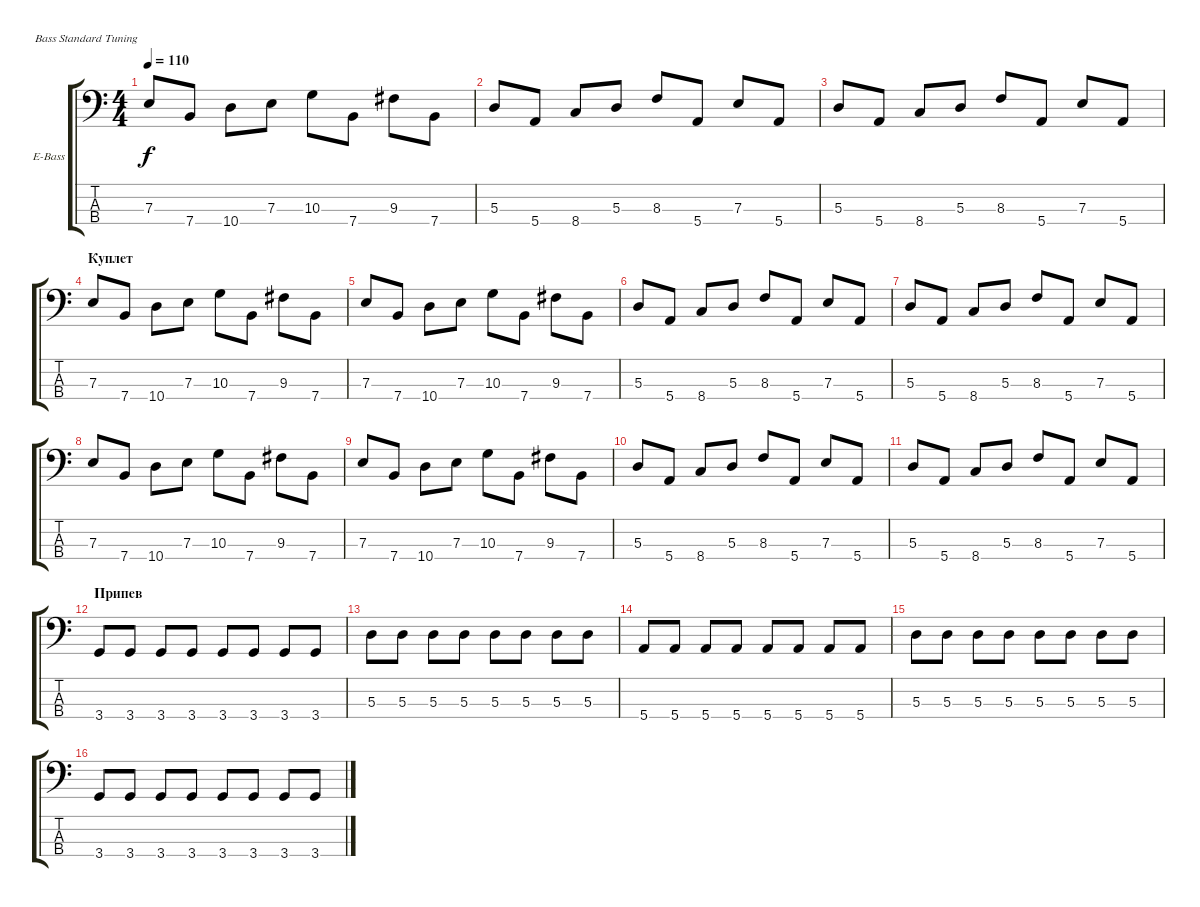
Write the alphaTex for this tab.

\defaultSystemsLayout 4
\bracketExtendMode groupsimilarinstruments
\firstSystemTrackNameOrientation horizontal
\otherSystemsTrackNameOrientation horizontal
\track ("С. Вырвич" "E-Bass") {instrument electricbassfinger}
\staff {score tabs}
\tuning (G2 D2 A1 E1)
\ts (4 4)
\tempo 110
\clef f4
\ks c
7.3.8{dy f} 7.4.8 10.4.8 7.3.8 10.3.8 7.4.8 9.3.8 7.4.8 |
5.3.8 5.4.8 8.4.8 5.3.8 8.3.8 5.4.8 7.3.8 5.4.8 |
5.3.8 5.4.8 8.4.8 5.3.8 8.3.8 5.4.8 7.3.8 5.4.8 |
\section ("" "Куплет")
7.3.8 7.4.8 10.4.8 7.3.8 10.3.8 7.4.8 9.3.8 7.4.8 |
7.3.8 7.4.8 10.4.8 7.3.8 10.3.8 7.4.8 9.3.8 7.4.8 |
5.3.8 5.4.8 8.4.8 5.3.8 8.3.8 5.4.8 7.3.8 5.4.8 |
5.3.8 5.4.8 8.4.8 5.3.8 8.3.8 5.4.8 7.3.8 5.4.8 |
7.3.8 7.4.8 10.4.8 7.3.8 10.3.8 7.4.8 9.3.8 7.4.8 |
7.3.8 7.4.8 10.4.8 7.3.8 10.3.8 7.4.8 9.3.8 7.4.8 |
5.3.8 5.4.8 8.4.8 5.3.8 8.3.8 5.4.8 7.3.8 5.4.8 |
5.3.8 5.4.8 8.4.8 5.3.8 8.3.8 5.4.8 7.3.8 5.4.8 |
\section ("" "Припев")
3.4.8 3.4.8 3.4.8 3.4.8 3.4.8 3.4.8 3.4.8 3.4.8 |
5.3.8 5.3.8 5.3.8 5.3.8 5.3.8 5.3.8 5.3.8 5.3.8 |
5.4.8 5.4.8 5.4.8 5.4.8 5.4.8 5.4.8 5.4.8 5.4.8 |
5.3.8 5.3.8 5.3.8 5.3.8 5.3.8 5.3.8 5.3.8 5.3.8 |
3.4.8 3.4.8 3.4.8 3.4.8 3.4.8 3.4.8 3.4.8 3.4.8
